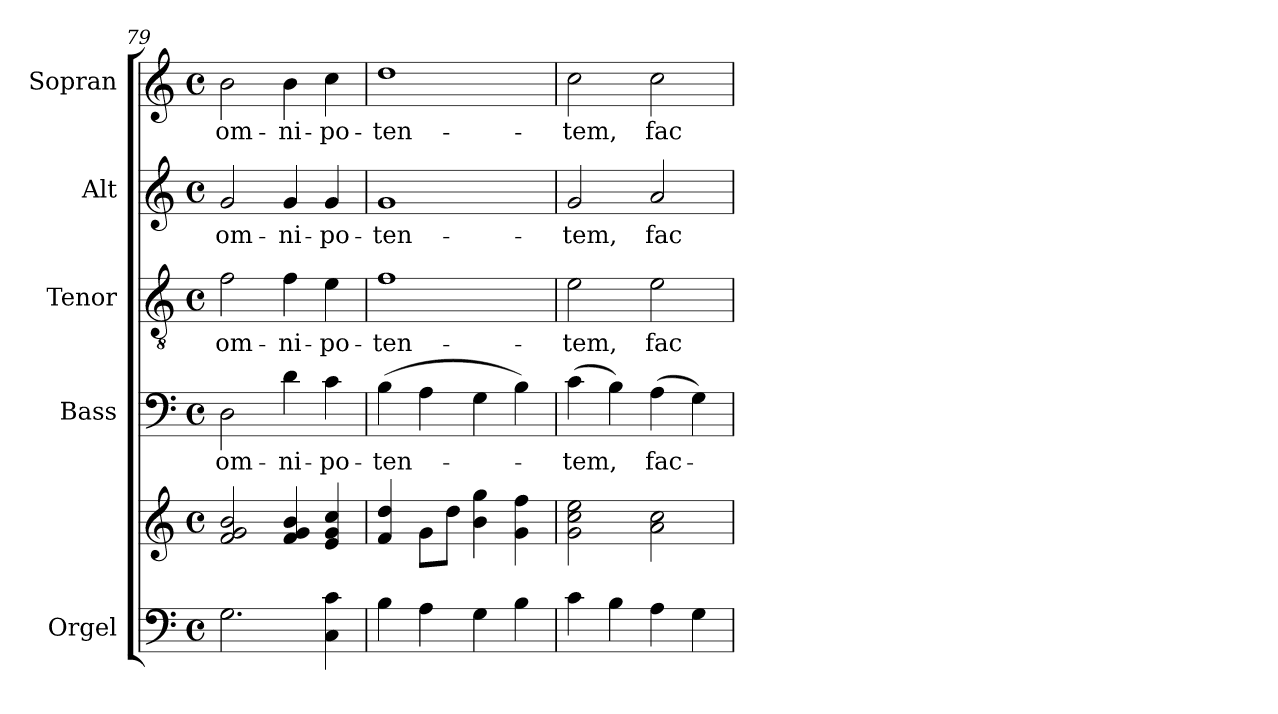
**kern	**kern	**kern	**text	**kern	**text	**kern	**text	**kern	**text
*part5	*part5	*part4	*part4	*part3	*part3	*part2	*part2	*part1	*part1
*staff6	*staff5	*staff4	*staff4	*staff3	*staff3	*staff2	*staff2	*staff1	*staff1
*I"Orgel	*	*I"Bass	*	*I"Tenor	*	*I"Alt	*	*I"Sopran	*
*I'Org.	*	*I'B.	*	*I'T.	*	*I'A.	*	*I'S.	*
*clefF4	*clefG2	*clefF4	*	*clefGv2	*	*clefG2	*	*clefG2	*
*k[]	*k[]	*k[]	*	*k[]	*	*k[]	*	*k[]	*
*C:	*C:	*C:	*	*C:	*	*C:	*	*C:	*
*M4/4	*M4/4	*M4/4	*	*M4/4	*	*M4/4	*	*M4/4	*
*met(c)	*met(c)	*met(c)	*	*met(c)	*	*met(c)	*	*met(c)	*
=79	=79	=79	=79	=79	=79	=79	=79	=79	=79
!	!	!	!LO:LY:b	!	!LO:LY:b	!	!LO:LY:b	!	!LO:LY:b
2.G\	2f/ 2g/ 2b/	2D\	om-	2f\	om-	2g/	om-	2b\	om-
!	!	!	!LO:LY:b	!	!LO:LY:b	!	!LO:LY:b	!	!LO:LY:b
.	4f/ 4g/ 4b/	4d\	-ni-	4f\	-ni-	4g/	-ni-	4b\	-ni-
!	!	!	!LO:LY:b	!	!LO:LY:b	!	!LO:LY:b	!	!LO:LY:b
4C\ 4c\	4e/ 4g/ 4cc/	4c\	-po-	4e\	-po-	4g/	-po-	4cc\	-po-
=80	=80	=80	=80	=80	=80	=80	=80	=80	=80
!	!	!	!LO:LY:b	!	!LO:LY:b	!	!LO:LY:b	!	!LO:LY:b
4B\	4f/ 4dd/	(>4B\	-ten-	1f	-ten-	1g	-ten-	1dd	-ten-
4A\	8g\L	4A\	.	.	.	.	.	.	.
.	8dd\J	.	.	.	.	.	.	.	.
4G\	4b\ 4gg\	4G\	.	.	.	.	.	.	.
4B\	4g\ 4ff\	4B\)	.	.	.	.	.	.	.
=81	=81	=81	=81	=81	=81	=81	=81	=81	=81
!	!	!	!LO:LY:b	!	!LO:LY:b	!	!LO:LY:b	!	!LO:LY:b
4c\	2g\ 2cc\ 2ee\	(>4c\	-tem,	2e\	-tem,	2g/	-tem,	2cc\	-tem,
4B\	.	4B\)	.	.	.	.	.	.	.
!	!	!	!LO:LY:b	!	!LO:LY:b	!	!LO:LY:b	!	!LO:LY:b
4A\	2a\ 2cc\	(>4A\	fac-	2e\	fac-	2a/	fac-	2cc\	fac-
4G\	.	4G\)	.	.	.	.	.	.	.
=	=	=	=	=	=	=	=	=	=
*-	*-	*-	*-	*-	*-	*-	*-	*-	*-
